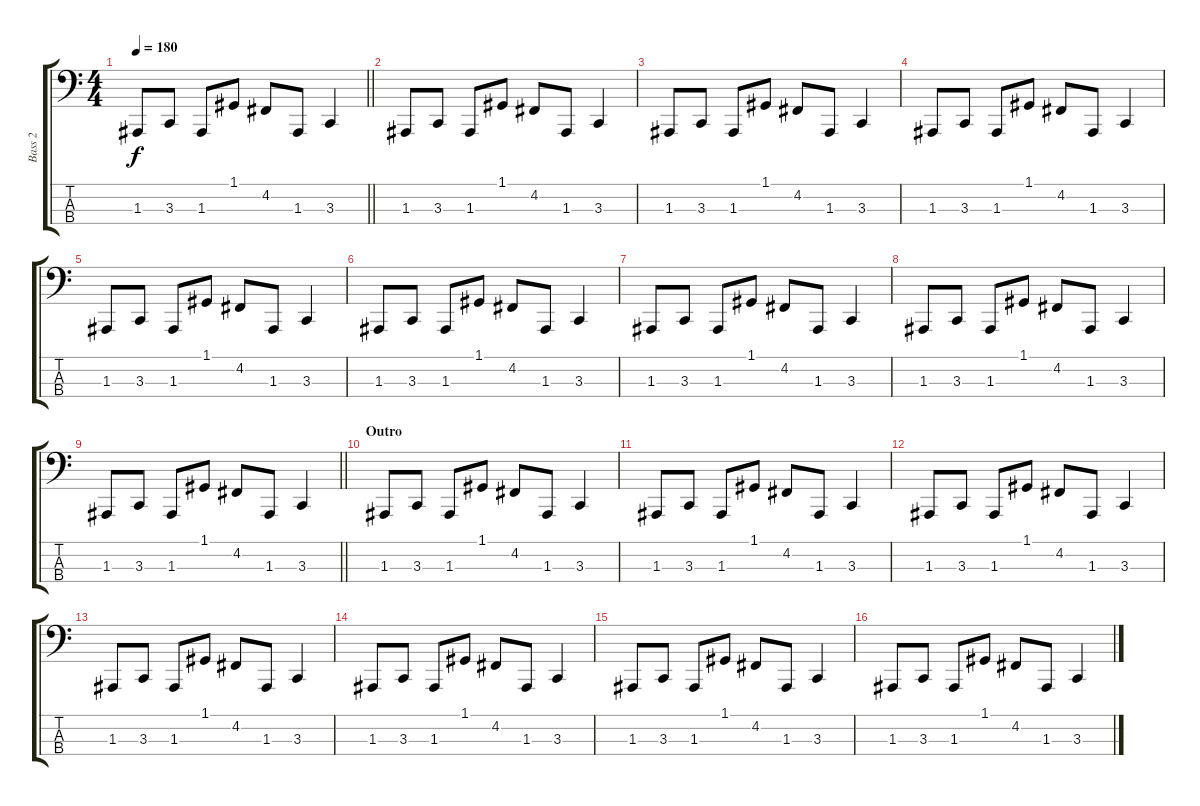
\track ("Bass 2" "Bass 2") {instrument lead2sawtooth}
\staff {score tabs}
\tuning (G2 D2 A1 E1) {hide}
\ts (4 4)
\tempo 180
\clef f4
\barLineRight lightlight
\ks c
1.3.8{dy f} 3.3.8 1.3.8 1.1.8 4.2.8 1.3.8 3.3.4 |
1.3.8 3.3.8 1.3.8 1.1.8 4.2.8 1.3.8 3.3.4 |
1.3.8 3.3.8 1.3.8 1.1.8 4.2.8 1.3.8 3.3.4 |
1.3.8 3.3.8 1.3.8 1.1.8 4.2.8 1.3.8 3.3.4 |
1.3.8 3.3.8 1.3.8 1.1.8 4.2.8 1.3.8 3.3.4 |
1.3.8 3.3.8 1.3.8 1.1.8 4.2.8 1.3.8 3.3.4 |
1.3.8 3.3.8 1.3.8 1.1.8 4.2.8 1.3.8 3.3.4 |
1.3.8 3.3.8 1.3.8 1.1.8 4.2.8 1.3.8 3.3.4 |
\barLineRight lightlight
1.3.8 3.3.8 1.3.8 1.1.8 4.2.8 1.3.8 3.3.4 |
\section ("" "Outro")
1.3.8 3.3.8 1.3.8 1.1.8 4.2.8 1.3.8 3.3.4 |
1.3.8 3.3.8 1.3.8 1.1.8 4.2.8 1.3.8 3.3.4 |
1.3.8 3.3.8 1.3.8 1.1.8 4.2.8 1.3.8 3.3.4 |
1.3.8 3.3.8 1.3.8 1.1.8 4.2.8 1.3.8 3.3.4 |
1.3.8 3.3.8 1.3.8 1.1.8 4.2.8 1.3.8 3.3.4 |
1.3.8 3.3.8 1.3.8 1.1.8 4.2.8 1.3.8 3.3.4 |
1.3.8 3.3.8 1.3.8 1.1.8 4.2.8 1.3.8 3.3.4
